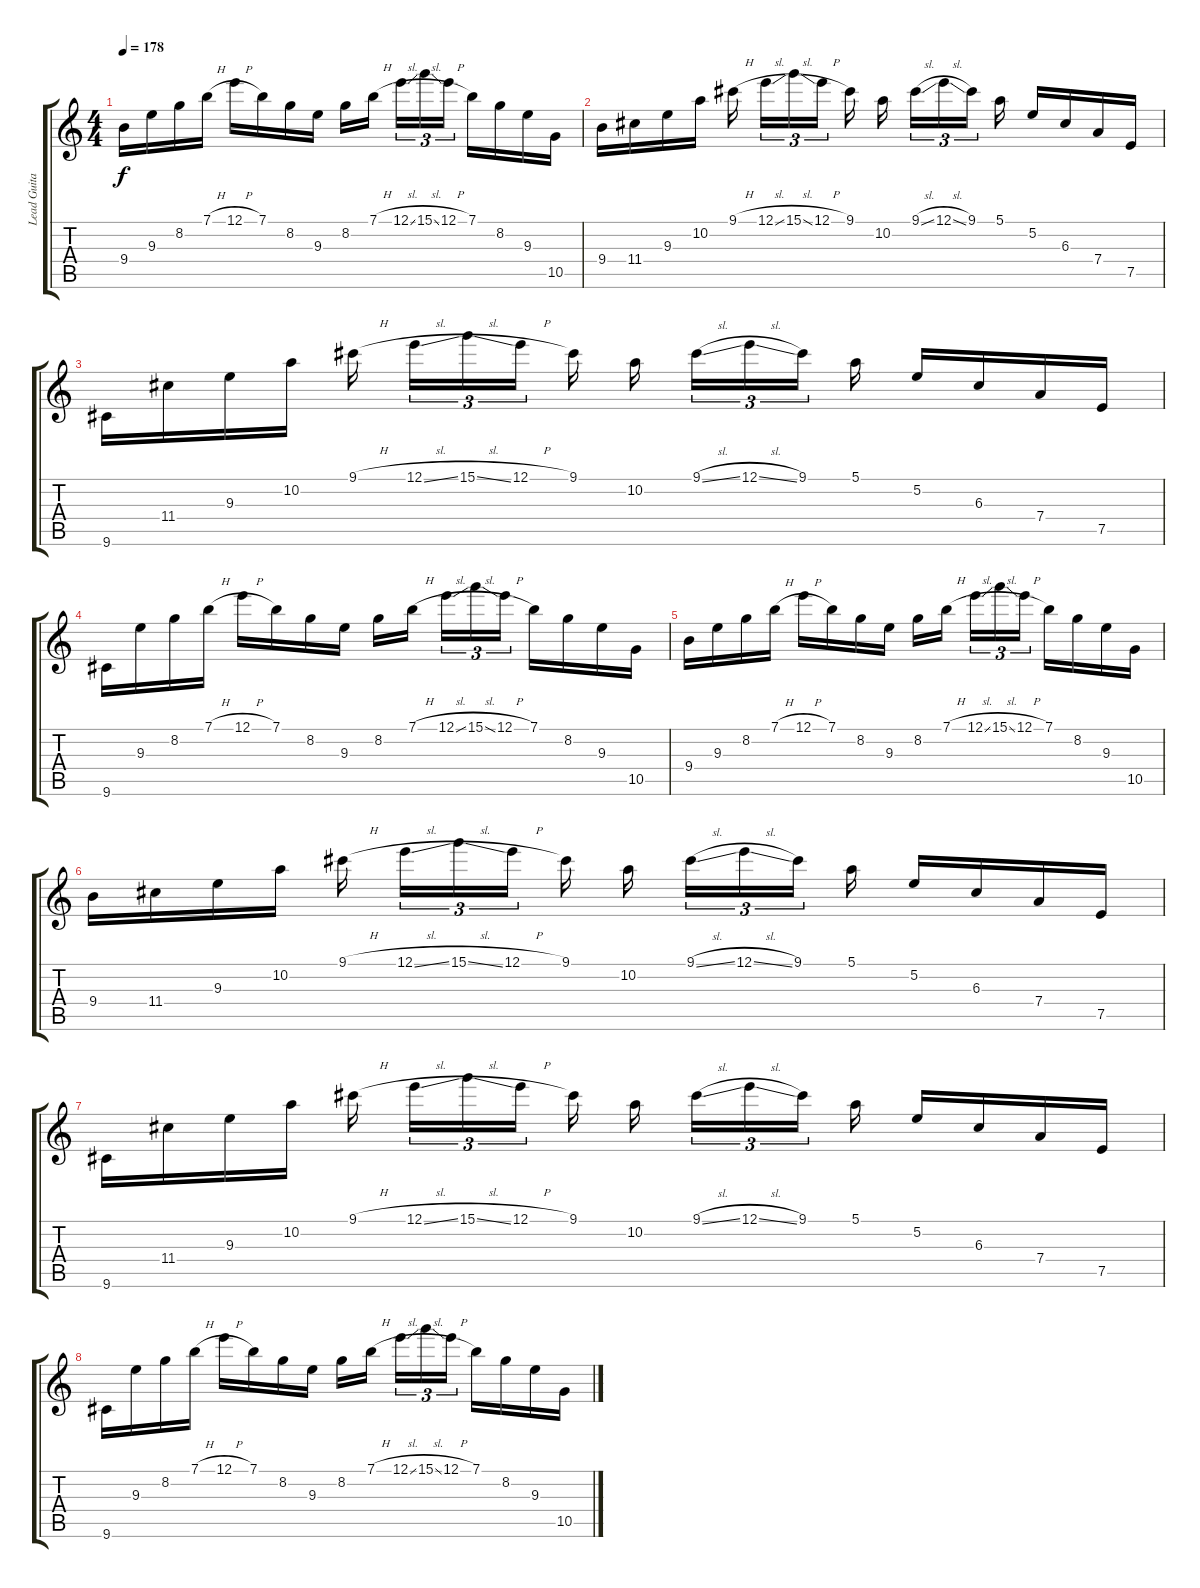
\track ("Lead Guitar 2" "Lead Guita") {instrument overdrivenguitar}
\staff {score tabs}
\tuning (E4 B3 G3 D3 A2 E2) {hide}
\ts (4 4)
\tempo 178
\clef g2
\ks c
9.4.16{dy f} 9.3.16 8.2.16 7.1{h}.16 12.1{h}.16 7.1.16 8.2.16 9.3.16 8.2.16 7.1{h}.16 12.1{sl}.16{tu (3 2)} 15.1{sl}.16{tu (3 2)} 12.1{h}.16{tu (3 2)} 7.1.16 8.2.16 9.3.16 10.5.16 |
9.4.16 11.4.16 9.3.16 10.2.16 9.1{h}.16 12.1{sl}.16{tu (3 2)} 15.1{sl}.16{tu (3 2)} 12.1{h}.16{tu (3 2)} 9.1.16 10.2.16 9.1{sl}.16{tu (3 2)} 12.1{sl}.16{tu (3 2)} 9.1.16{tu (3 2)} 5.1.16 5.2.16 6.3.16 7.4.16 7.5.16 |
9.6.16 11.4.16 9.3.16 10.2.16 9.1{h}.16 12.1{sl}.16{tu (3 2)} 15.1{sl}.16{tu (3 2)} 12.1{h}.16{tu (3 2)} 9.1.16 10.2.16 9.1{sl}.16{tu (3 2)} 12.1{sl}.16{tu (3 2)} 9.1.16{tu (3 2)} 5.1.16 5.2.16 6.3.16 7.4.16 7.5.16 |
9.6.16 9.3.16 8.2.16 7.1{h}.16 12.1{h}.16 7.1.16 8.2.16 9.3.16 8.2.16 7.1{h}.16 12.1{sl}.16{tu (3 2)} 15.1{sl}.16{tu (3 2)} 12.1{h}.16{tu (3 2)} 7.1.16 8.2.16 9.3.16 10.5.16 |
9.4.16 9.3.16 8.2.16 7.1{h}.16 12.1{h}.16 7.1.16 8.2.16 9.3.16 8.2.16 7.1{h}.16 12.1{sl}.16{tu (3 2)} 15.1{sl}.16{tu (3 2)} 12.1{h}.16{tu (3 2)} 7.1.16 8.2.16 9.3.16 10.5.16 |
9.4.16 11.4.16 9.3.16 10.2.16 9.1{h}.16 12.1{sl}.16{tu (3 2)} 15.1{sl}.16{tu (3 2)} 12.1{h}.16{tu (3 2)} 9.1.16 10.2.16 9.1{sl}.16{tu (3 2)} 12.1{sl}.16{tu (3 2)} 9.1.16{tu (3 2)} 5.1.16 5.2.16 6.3.16 7.4.16 7.5.16 |
9.6.16 11.4.16 9.3.16 10.2.16 9.1{h}.16 12.1{sl}.16{tu (3 2)} 15.1{sl}.16{tu (3 2)} 12.1{h}.16{tu (3 2)} 9.1.16 10.2.16 9.1{sl}.16{tu (3 2)} 12.1{sl}.16{tu (3 2)} 9.1.16{tu (3 2)} 5.1.16 5.2.16 6.3.16 7.4.16 7.5.16 |
9.6.16 9.3.16 8.2.16 7.1{h}.16 12.1{h}.16 7.1.16 8.2.16 9.3.16 8.2.16 7.1{h}.16 12.1{sl}.16{tu (3 2)} 15.1{sl}.16{tu (3 2)} 12.1{h}.16{tu (3 2)} 7.1.16 8.2.16 9.3.16 10.5.16
